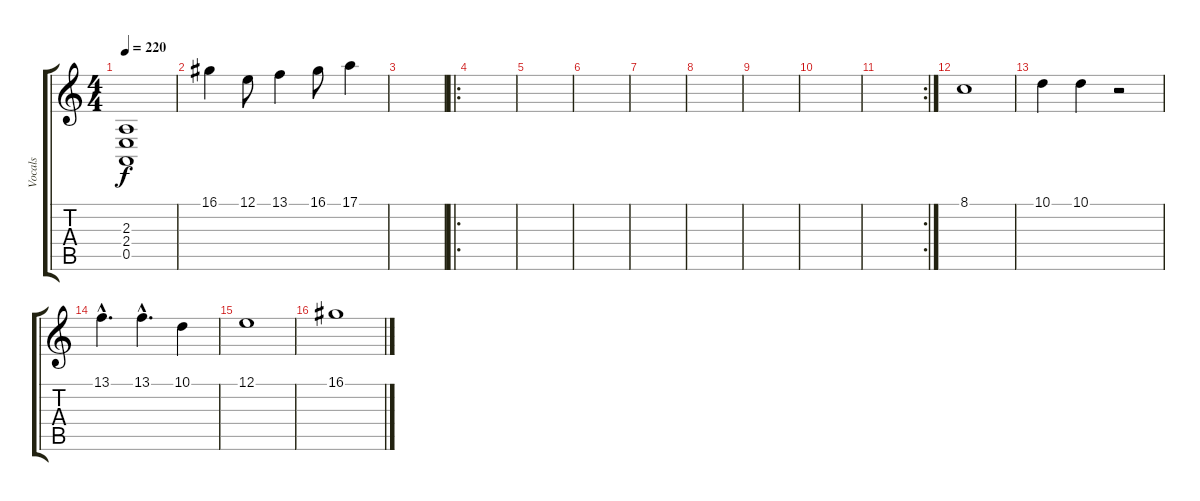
\track ("Vocals" "Vocals") {instrument orchestrahit}
\staff {score tabs}
\tuning (E4 B3 G3 D3 A2 E2) {hide}
\ts (4 4)
\tempo 220
\clef g2
\ks c
(2.3 2.4 0.5).1{dy f} |
16.1.4 12.1.8 13.1.4 16.1.8 17.1.4 |
|
\ro
|
|
|
|
|
|
|
\rc 2
|
8.1.1 |
10.1.4 10.1.4 r.2 |
13.1{hac}.4{d} 13.1{hac}.4{d} 10.1.4 |
12.1.1 |
16.1.1
